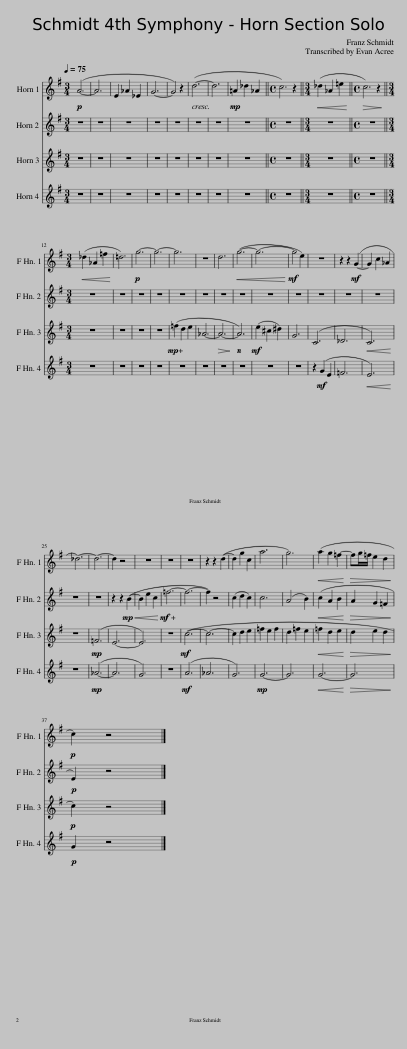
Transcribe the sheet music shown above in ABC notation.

X:1
%%score 1 2 3 4
L:1/8
Q:1/4=75
M:3/4
I:linebreak $
K:none
V:1 treble transpose=-7
V:2 treble transpose=-7
V:3 treble transpose=-7
V:4 treble transpose=-7
V:1
[K:G]!p! (A6- | A6 | E2 _A2 _E2 | G6- | G4) z2 | %5
 (d6- | d6 |!mp! =A2 _d2 _A2 ||[M:4/4] c6) z2 ||[M:3/4]!<(! (_d2 _A2 =e2!<)! || %10
[M:4/4]!>(! c6) z2!>)! ||$[M:3/4]!<(! (_d2 _A2 =f2!<)! | =d6) |!p! g6- | g6- | %15
 g6 | z6 | d6 |!<(! (g6- | g6-!<)! | %20
!mf! g4 e2) | z6 | z2 z2!mf! (G2- | G2 c2 _A2 |$ _d6-) | %25
 d6- | d2 z4 | z6 | z6 | z6 | %30
 z2 z2 (d2- | d2 g2 c2 | a6 | g6) |!<(! (a2 g2 =f2-!<)! | %35
!>(! fg/=f/ e2 d2!>)! |$!p! c2) z4 |] %37
V:2
[K:G] z6 | z6 | z6 | z6 | z6 | %5
 z6 | z6 | z6 ||[M:4/4] z8 ||[M:3/4] z6 || %10
[M:4/4] z8 ||$[M:3/4] z6 | z6 | z6 | z6 | %15
 z6 | z6 | z6 | z6 | z6 | %20
 z6 | z6 | z6 | z6 |$ z6 | %25
 z6 | z2 z2!mp!!<(! (B2- | B2 e2 c2!<)! |!mf! =f6- | f6- | %30
 f2) z4 | (c2 d2 c2) | c6 | (A4 B2) |!<(! (c2 A2 B2!<)! | %35
!>(! A2 G2 =F2!>)! |$!p! E2) z4 |] %37
V:3
[K:G] z6 | z6 | z6 | z6 | z6 | %5
 z6 | z6 | z6 ||[M:4/4] z8 ||[M:3/4] z6 || %10
[M:4/4] z8 ||$[M:3/4] z6 | z6 | z6 | z6 | %15
!mp! (=f2 d2 e2 | _A6- |!>(! A6-!>)! | A6) |!mf! (e2 ^c2 ^d2) | %20
 G6 | (C6 | _D6 |!<(! C6)!<)! |$ z6 | %25
!mp! (=F6 | E6- | E6) | z6 |!mf! (c6- | %30
 c6- | c2 d2 e2 | =f2 e2 f2 | d2 =f2 e2 |!<(! =f2 d2 e2!<)! | %35
!>(! d2 e2 d2!>)! |$!p! c2) z4 |] %37
V:4
[K:G] z6 | z6 | z6 | z6 | z6 | %5
 z6 | z6 | z6 ||[M:4/4] z8 ||[M:3/4] z6 || %10
[M:4/4] z8 ||$[M:3/4] z6 | z6 | z6 | z6 | %15
 z6 | z6 | z6 | z6 | z6 | %20
 z6 | z2!mf! (G2 E2 | =F6 |!<(! E6)!<)! |$ z6 | %25
!mp! (_A6- | A6 | G6) | z6 |!mf! (A6 | %30
 _A6 | G6) |!mp! G6- | G6 |!<(! G6-!<)! | %35
!>(! G6!>)! |$!p! G2 z4 |] %37
